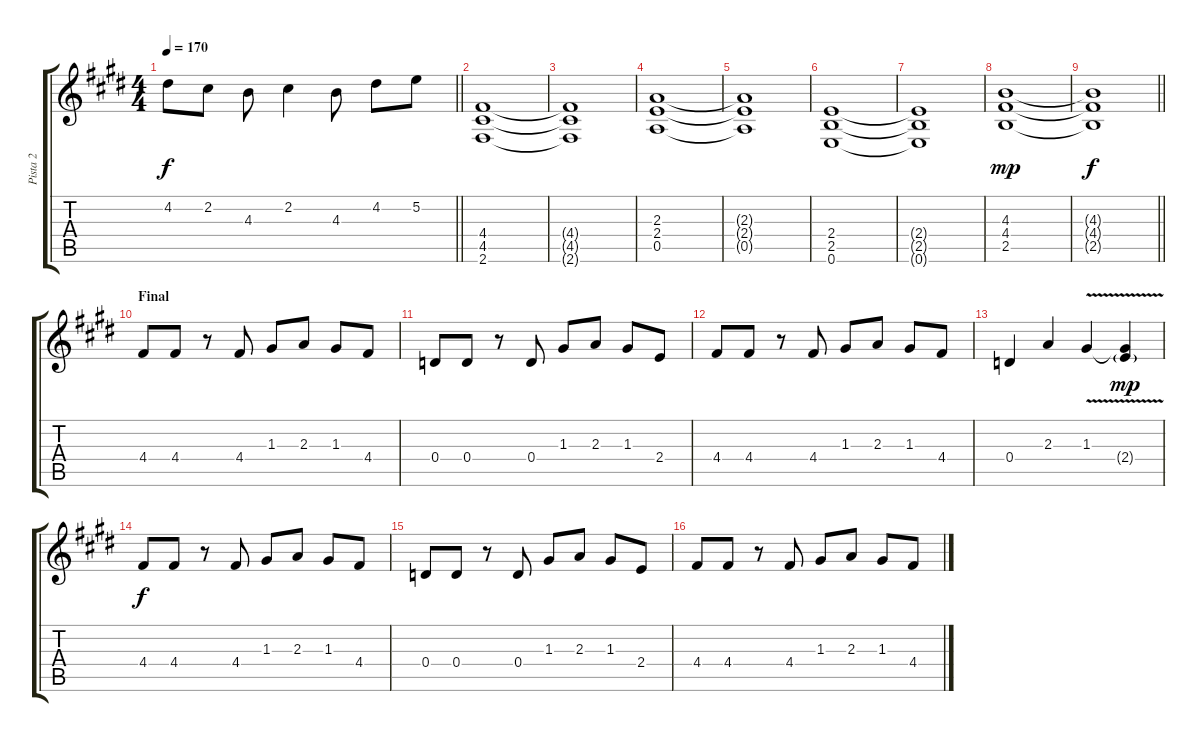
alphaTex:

\track ("Pista 2" "Pista 2") {instrument distortionguitar}
\staff {score tabs}
\tuning (E4 B3 G3 D3 A2 E2) {hide}
\ts (4 4)
\tempo 170
\clef g2
\barLineRight lightlight
\ks e
4.2.8{dy f} 2.2.8 4.3.8 2.2.4 4.3.8 4.2.8 5.2.8 |
(4.4 4.5 2.6).1 |
(4.4{t} 4.5{t} 2.6{t}).1 |
(2.3 2.4 0.5).1 |
(2.3{t} 2.4{t} 0.5{t}).1 |
(2.4 2.5 0.6).1 |
(2.4{t} 2.5{t} 0.6{t}).1 |
(4.3 4.4 2.5).1{dy mp} |
\barLineRight lightlight
(4.3{t} 4.4{t} 2.5{t}).1{dy f} |
\section ("" "Final")
4.4.8{volume 16} 4.4.8 r.8 4.4.8 1.3.8 2.3.8 1.3.8 4.4.8 |
0.4.8 0.4.8 r.8 0.4.8 1.3.8 2.3.8 1.3.8 2.4.8 |
4.4.8 4.4.8 r.8 4.4.8 1.3.8 2.3.8 1.3.8 4.4.8 |
0.4.4 2.3.4 1.3{v}.4 (1.3{t} 2.4{g}).4{dy mp} |
4.4.8{dy f} 4.4.8 r.8 4.4.8 1.3.8 2.3.8 1.3.8 4.4.8 |
0.4.8 0.4.8 r.8 0.4.8 1.3.8 2.3.8 1.3.8 2.4.8 |
4.4.8 4.4.8 r.8 4.4.8 1.3.8 2.3.8 1.3.8 4.4.8
